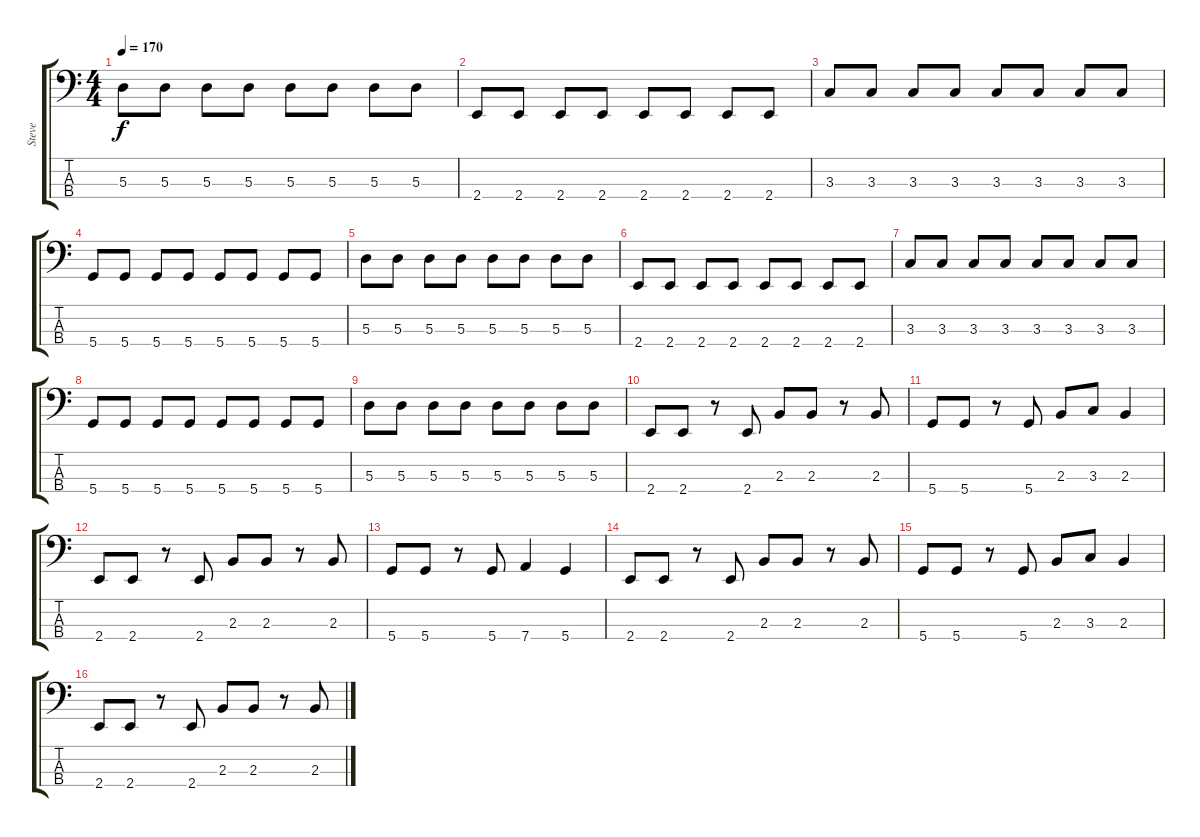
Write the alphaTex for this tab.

\track ("Steve" "Steve") {instrument electricbasspick}
\staff {score tabs}
\tuning (G2 D2 A1 D1) {hide}
\ts (4 4)
\tempo 170
\clef f4
\ks c
5.3.8{dy f} 5.3.8 5.3.8 5.3.8 5.3.8 5.3.8 5.3.8 5.3.8 |
2.4.8 2.4.8 2.4.8 2.4.8 2.4.8 2.4.8 2.4.8 2.4.8 |
3.3.8 3.3.8 3.3.8 3.3.8 3.3.8 3.3.8 3.3.8 3.3.8 |
5.4.8 5.4.8 5.4.8 5.4.8 5.4.8 5.4.8 5.4.8 5.4.8 |
5.3.8 5.3.8 5.3.8 5.3.8 5.3.8 5.3.8 5.3.8 5.3.8 |
2.4.8 2.4.8 2.4.8 2.4.8 2.4.8 2.4.8 2.4.8 2.4.8 |
3.3.8 3.3.8 3.3.8 3.3.8 3.3.8 3.3.8 3.3.8 3.3.8 |
5.4.8 5.4.8 5.4.8 5.4.8 5.4.8 5.4.8 5.4.8 5.4.8 |
5.3.8 5.3.8 5.3.8 5.3.8 5.3.8 5.3.8 5.3.8 5.3.8 |
2.4.8 2.4.8 r.8 2.4.8 2.3.8 2.3.8 r.8 2.3.8 |
5.4.8 5.4.8 r.8 5.4.8 2.3.8 3.3.8 2.3.4 |
2.4.8 2.4.8 r.8 2.4.8 2.3.8 2.3.8 r.8 2.3.8 |
5.4.8 5.4.8 r.8 5.4.8 7.4.4 5.4.4 |
2.4.8 2.4.8 r.8 2.4.8 2.3.8 2.3.8 r.8 2.3.8 |
5.4.8 5.4.8 r.8 5.4.8 2.3.8 3.3.8 2.3.4 |
2.4.8 2.4.8 r.8 2.4.8 2.3.8 2.3.8 r.8 2.3.8
